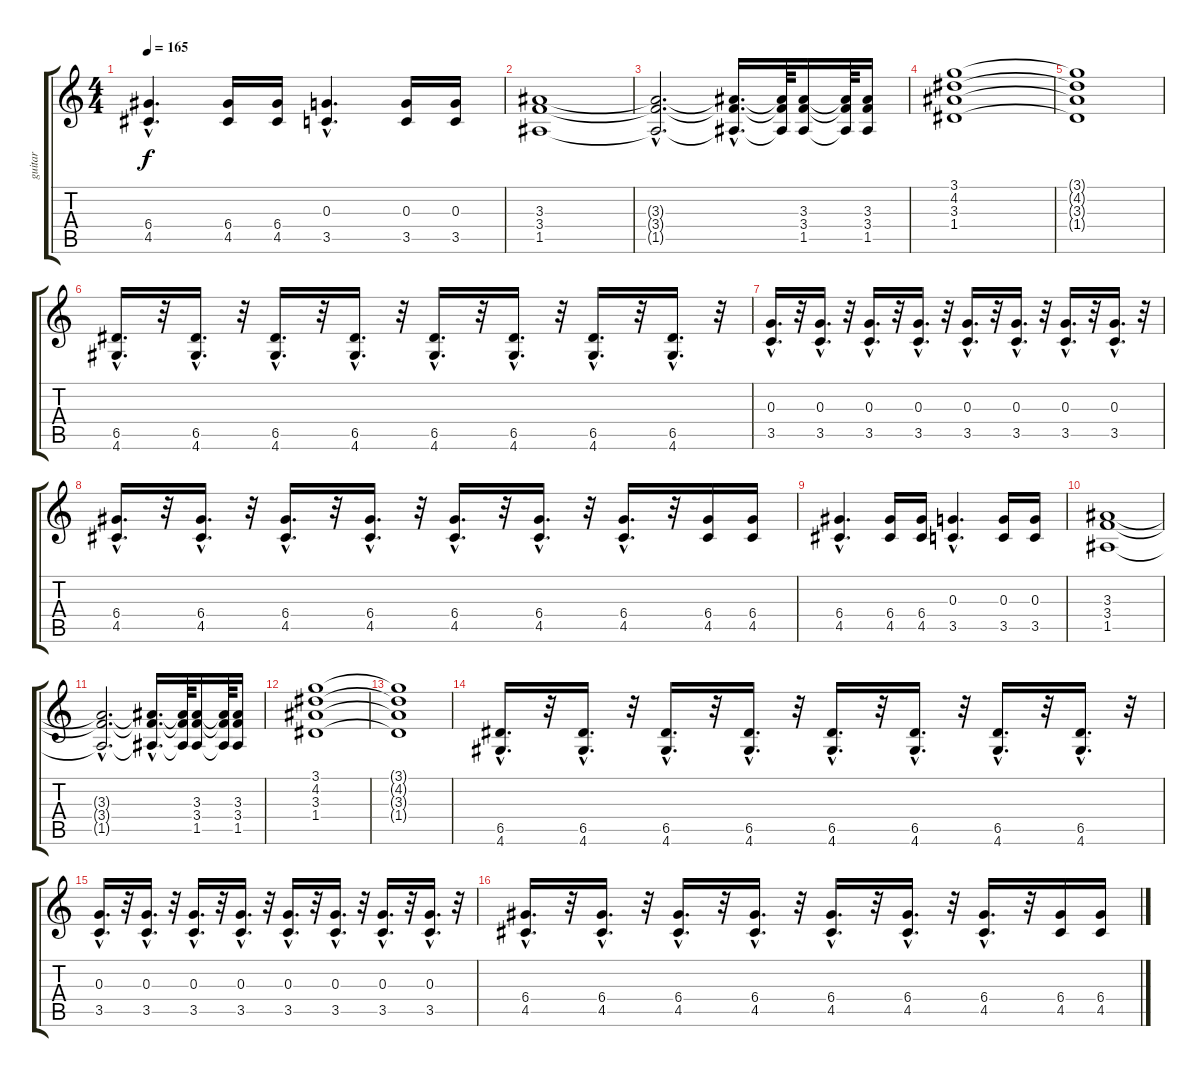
\track ("guitar" "guitar") {instrument overdrivenguitar}
\staff {score tabs}
\tuning (E4 B3 G3 D3 A2 E2) {hide}
\ts (4 4)
\tempo 165
\clef g2
\ks c
(6.4{hac} 4.5{hac}).4{d dy f} (6.4 4.5).16 (6.4 4.5).16 (0.3{hac} 3.5{hac}).4{d} (0.3 3.5).16 (0.3 3.5).16 |
(3.3 3.4 1.5).1 |
(3.3{hac t} 3.4{hac t} 1.5{hac t}).2{d} (3.3{hac t} 3.4{hac t} 1.5{hac t}).16{d} (3.3{t} 3.4{t} 1.5{t}).64 (3.3 3.4 1.5).16 (3.3{t} 3.4{t} 1.5{t}).64 (3.3 3.4 1.5).16 |
(3.1 4.2 3.3 1.4).1 |
(3.1{t} 4.2{t} 3.3{t} 1.4{t}).1 |
(6.5{hac} 4.6{hac}).16{d} r.32 (6.5{hac} 4.6{hac}).16{d} r.32 (6.5{hac} 4.6{hac}).16{d} r.32 (6.5{hac} 4.6{hac}).16{d} r.32 (6.5{hac} 4.6{hac}).16{d} r.32 (6.5{hac} 4.6{hac}).16{d} r.32 (6.5{hac} 4.6{hac}).16{d} r.32 (6.5{hac} 4.6{hac}).16{d} r.32 |
(0.3{hac} 3.5{hac}).16{d} r.32 (0.3{hac} 3.5{hac}).16{d} r.32 (0.3{hac} 3.5{hac}).16{d} r.32 (0.3{hac} 3.5{hac}).16{d} r.32 (0.3{hac} 3.5{hac}).16{d} r.32 (0.3{hac} 3.5{hac}).16{d} r.32 (0.3{hac} 3.5{hac}).16{d} r.32 (0.3{hac} 3.5{hac}).16{d} r.32 |
(6.4{hac} 4.5{hac}).16{d} r.32 (6.4{hac} 4.5{hac}).16{d} r.32 (6.4{hac} 4.5{hac}).16{d} r.32 (6.4{hac} 4.5{hac}).16{d} r.32 (6.4{hac} 4.5{hac}).16{d} r.32 (6.4{hac} 4.5{hac}).16{d} r.32 (6.4{hac} 4.5{hac}).16{d} r.32 (6.4 4.5).16 (6.4 4.5).16 |
(6.4{hac} 4.5{hac}).4{d} (6.4 4.5).16 (6.4 4.5).16 (0.3{hac} 3.5{hac}).4{d} (0.3 3.5).16 (0.3 3.5).16 |
(3.3 3.4 1.5).1 |
(3.3{hac t} 3.4{hac t} 1.5{hac t}).2{d} (3.3{hac t} 3.4{hac t} 1.5{hac t}).16{d} (3.3{t} 3.4{t} 1.5{t}).64 (3.3 3.4 1.5).16 (3.3{t} 3.4{t} 1.5{t}).64 (3.3 3.4 1.5).16 |
(3.1 4.2 3.3 1.4).1 |
(3.1{t} 4.2{t} 3.3{t} 1.4{t}).1 |
(6.5{hac} 4.6{hac}).16{d} r.32 (6.5{hac} 4.6{hac}).16{d} r.32 (6.5{hac} 4.6{hac}).16{d} r.32 (6.5{hac} 4.6{hac}).16{d} r.32 (6.5{hac} 4.6{hac}).16{d} r.32 (6.5{hac} 4.6{hac}).16{d} r.32 (6.5{hac} 4.6{hac}).16{d} r.32 (6.5{hac} 4.6{hac}).16{d} r.32 |
(0.3{hac} 3.5{hac}).16{d} r.32 (0.3{hac} 3.5{hac}).16{d} r.32 (0.3{hac} 3.5{hac}).16{d} r.32 (0.3{hac} 3.5{hac}).16{d} r.32 (0.3{hac} 3.5{hac}).16{d} r.32 (0.3{hac} 3.5{hac}).16{d} r.32 (0.3{hac} 3.5{hac}).16{d} r.32 (0.3{hac} 3.5{hac}).16{d} r.32 |
(6.4{hac} 4.5{hac}).16{d} r.32 (6.4{hac} 4.5{hac}).16{d} r.32 (6.4{hac} 4.5{hac}).16{d} r.32 (6.4{hac} 4.5{hac}).16{d} r.32 (6.4{hac} 4.5{hac}).16{d} r.32 (6.4{hac} 4.5{hac}).16{d} r.32 (6.4{hac} 4.5{hac}).16{d} r.32 (6.4 4.5).16 (6.4 4.5).16
